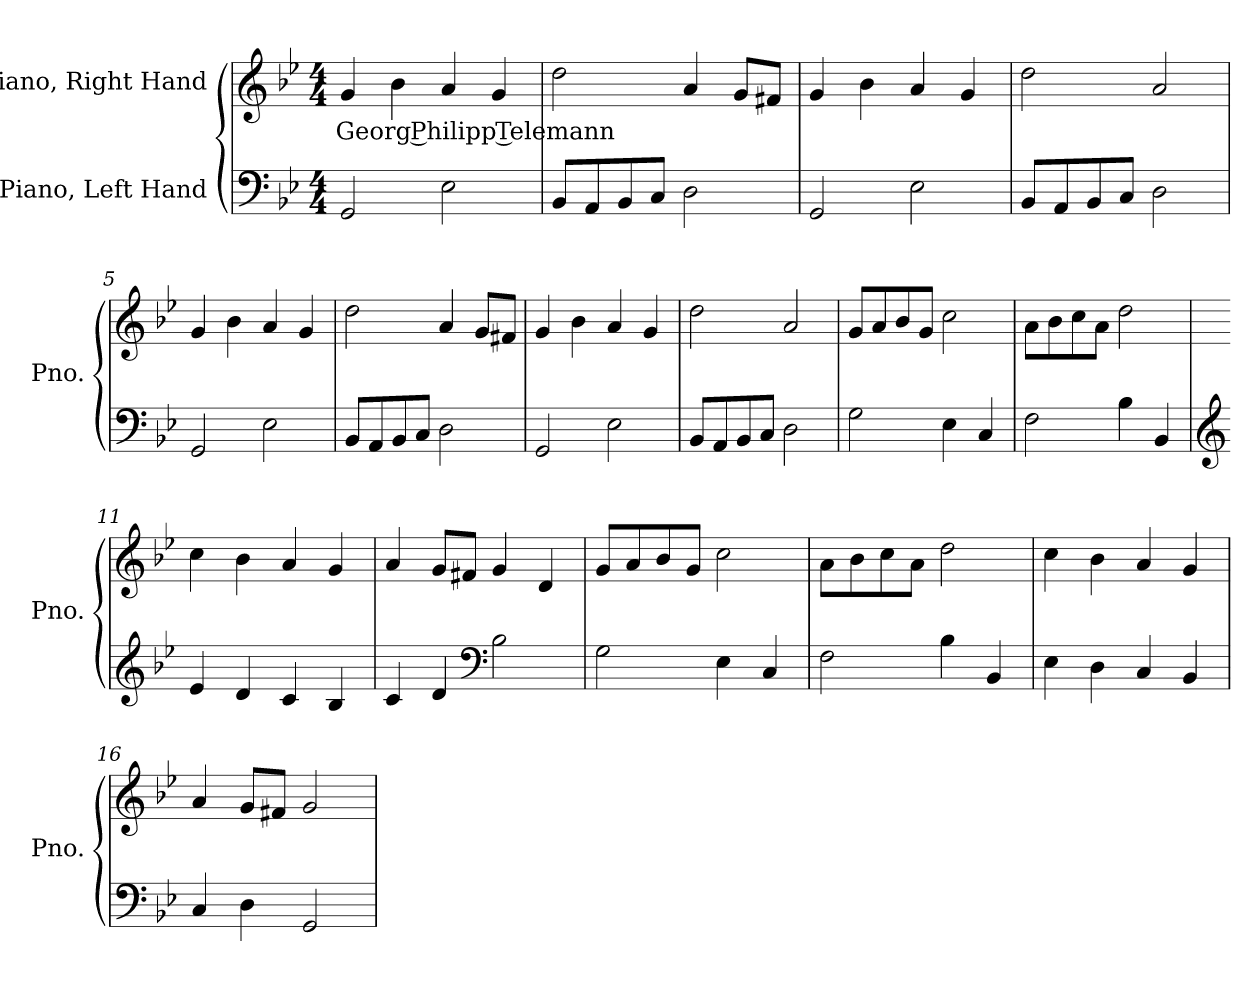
**kern	**kern	**text
*part2	*part1	*part1
*staff2	*staff1	*staff1
*I"Piano, Left Hand	*I"Piano, Right Hand	*
*I'Pno.	*I'Pno.	*
*clefF4	*clefG2	*
*k[b-e-]	*k[b-e-]	*
*M4/4	*M4/4	*
*MM100	*MM100	*
=1	=1	=1
!	!	!LO:LY:b
2GG/	4g/	Georg Philipp Telemann
.	4b-\	.
2E-\	4a/	.
.	4g/	.
=2	=2	=2
8BB-/L	2dd\	.
8AA/	.	.
8BB-/	.	.
8C/J	.	.
2D\	4a/	.
.	8g/L	.
.	8f#X/J	.
=3	=3	=3
2GG/	4g/	.
.	4b-\	.
2E-\	4a/	.
.	4g/	.
=4	=4	=4
8BB-/L	2dd\	.
8AA/	.	.
8BB-/	.	.
8C/J	.	.
2D\	2a/	.
!!LO:LB:g=z
=5	=5	=5
2GG/	4g/	.
.	4b-\	.
2E-\	4a/	.
.	4g/	.
=6	=6	=6
8BB-/L	2dd\	.
8AA/	.	.
8BB-/	.	.
8C/J	.	.
2D\	4a/	.
.	8g/L	.
.	8f#X/J	.
=7	=7	=7
2GG/	4g/	.
.	4b-\	.
2E-\	4a/	.
.	4g/	.
=8	=8	=8
8BB-/L	2dd\	.
8AA/	.	.
8BB-/	.	.
8C/J	.	.
2D\	2a/	.
=9	=9	=9
2G\	8g/L	.
.	8a/	.
.	8b-/	.
.	8g/J	.
4E-\	2cc\	.
4C/	.	.
=10	=10	=10
2F\	8a\L	.
.	8b-\	.
.	8cc\	.
.	8a\J	.
4B-\	2dd\	.
4BB-/	.	.
!!LO:LB:g=z
=11	=11	=11
*clefG2	*	*
4e-/	4cc\	.
4d/	4b-\	.
4c/	4a/	.
4B-/	4g/	.
=12	=12	=12
4c/	4a/	.
4d/	8g/L	.
.	8f#X/J	.
*clefF4	*	*
2B-\	4g/	.
.	4d/	.
=13	=13	=13
2G\	8g/L	.
.	8a/	.
.	8b-/	.
.	8g/J	.
4E-\	2cc\	.
4C/	.	.
=14	=14	=14
2F\	8a\L	.
.	8b-\	.
.	8cc\	.
.	8a\J	.
4B-\	2dd\	.
4BB-/	.	.
=15	=15	=15
4E-\	4cc\	.
4D\	4b-\	.
4C/	4a/	.
4BB-/	4g/	.
=16	=16	=16
4C/	4a/	.
4D\	8g/L	.
.	8f#X/J	.
2GG/	2g/	.
=	=	=
*-	*-	*-
